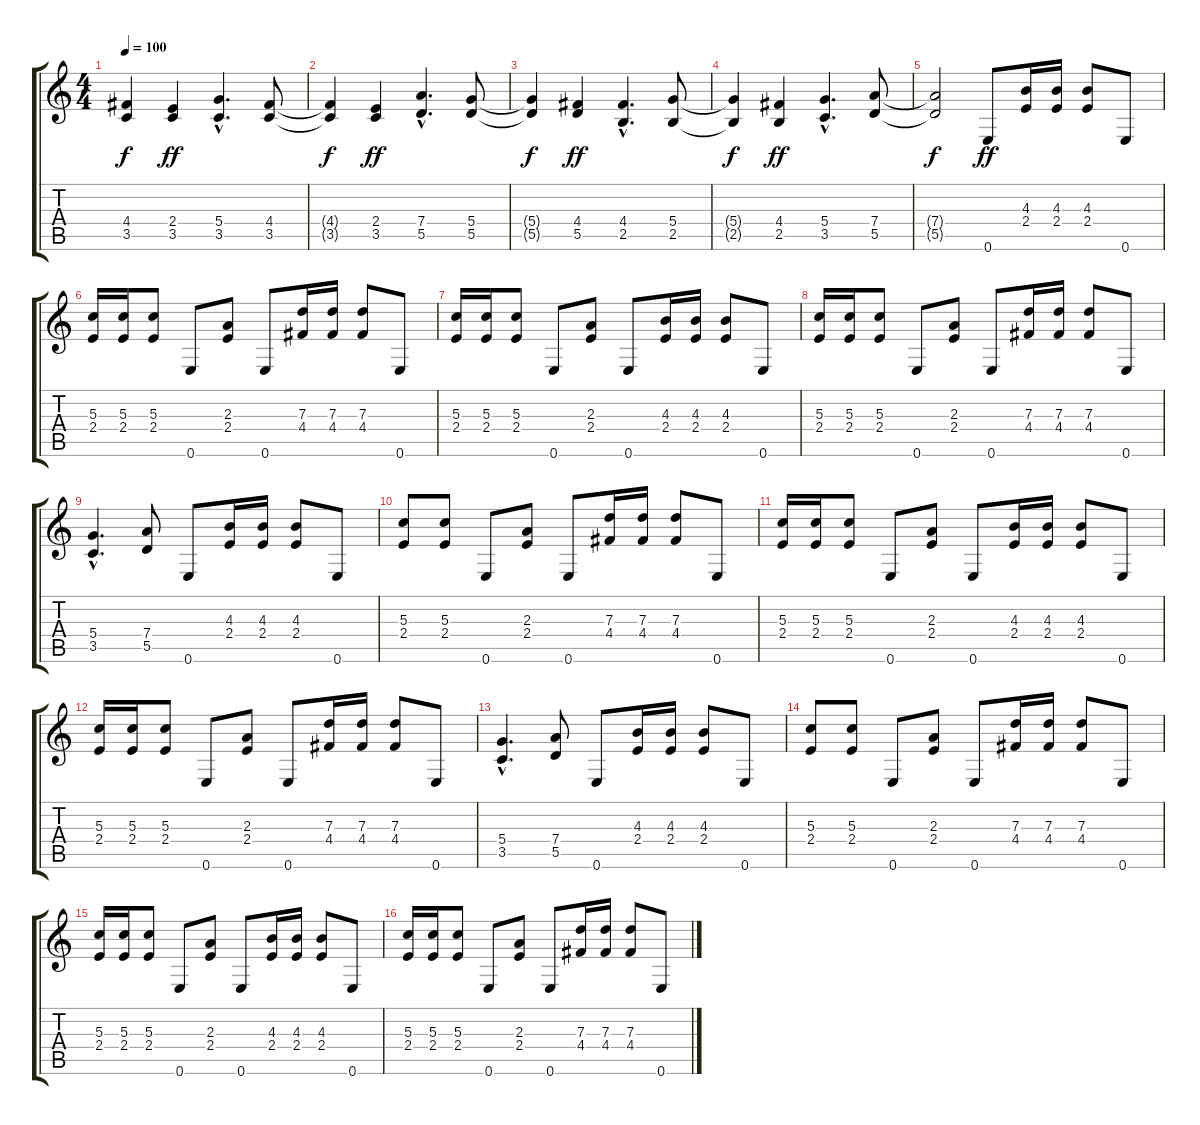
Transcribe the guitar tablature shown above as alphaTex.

\track "" {instrument overdrivenguitar}
\staff {score tabs}
\tuning (E4 B3 G3 D3 A2 E2) {hide}
\ts (4 4)
\tempo 100
\clef g2
\ks c
(4.4{t} 3.5{t}).4{dy f} (2.4 3.5).4{dy ff} (5.4{hac} 3.5{hac}).4{d} (4.4 3.5).8 |
(4.4{t} 3.5{t}).4{dy f} (2.4 3.5).4{dy ff} (7.4{hac} 5.5{hac}).4{d} (5.4 5.5).8 |
(5.4{t} 5.5{t}).4{dy f} (4.4 5.5).4{dy ff} (4.4{hac} 2.5{hac}).4{d} (5.4 2.5).8 |
(5.4{t} 2.5{t}).4{dy f} (4.4 2.5).4{dy ff} (5.4{hac} 3.5{hac}).4{d} (7.4 5.5).8 |
(7.4{t} 5.5{t}).2{dy f} 0.6.8{dy ff} (4.3 2.4).16 (4.3 2.4).16 (4.3 2.4).8 0.6.8 |
(5.3 2.4).16 (5.3 2.4).16 (5.3 2.4).8 0.6.8 (2.3 2.4).8 0.6.8 (7.3 4.4).16 (7.3 4.4).16 (7.3 4.4).8 0.6.8 |
(5.3 2.4).16 (5.3 2.4).16 (5.3 2.4).8 0.6.8 (2.3 2.4).8 0.6.8 (4.3 2.4).16 (4.3 2.4).16 (4.3 2.4).8 0.6.8 |
(5.3 2.4).16 (5.3 2.4).16 (5.3 2.4).8 0.6.8 (2.3 2.4).8 0.6.8 (7.3 4.4).16 (7.3 4.4).16 (7.3 4.4).8 0.6.8 |
(5.4{hac} 3.5{hac}).4{d} (7.4 5.5).8 0.6.8 (4.3 2.4).16 (4.3 2.4).16 (4.3 2.4).8 0.6.8 |
(5.3 2.4).8 (5.3 2.4).8 0.6.8 (2.3 2.4).8 0.6.8 (7.3 4.4).16 (7.3 4.4).16 (7.3 4.4).8 0.6.8 |
(5.3 2.4).16 (5.3 2.4).16 (5.3 2.4).8 0.6.8 (2.3 2.4).8 0.6.8 (4.3 2.4).16 (4.3 2.4).16 (4.3 2.4).8 0.6.8 |
(5.3 2.4).16 (5.3 2.4).16 (5.3 2.4).8 0.6.8 (2.3 2.4).8 0.6.8 (7.3 4.4).16 (7.3 4.4).16 (7.3 4.4).8 0.6.8 |
(5.4{hac} 3.5{hac}).4{d} (7.4 5.5).8 0.6.8 (4.3 2.4).16 (4.3 2.4).16 (4.3 2.4).8 0.6.8 |
(5.3 2.4).8 (5.3 2.4).8 0.6.8 (2.3 2.4).8 0.6.8 (7.3 4.4).16 (7.3 4.4).16 (7.3 4.4).8 0.6.8 |
(5.3 2.4).16 (5.3 2.4).16 (5.3 2.4).8 0.6.8 (2.3 2.4).8 0.6.8 (4.3 2.4).16 (4.3 2.4).16 (4.3 2.4).8 0.6.8 |
(5.3 2.4).16 (5.3 2.4).16 (5.3 2.4).8 0.6.8 (2.3 2.4).8 0.6.8 (7.3 4.4).16 (7.3 4.4).16 (7.3 4.4).8 0.6.8
